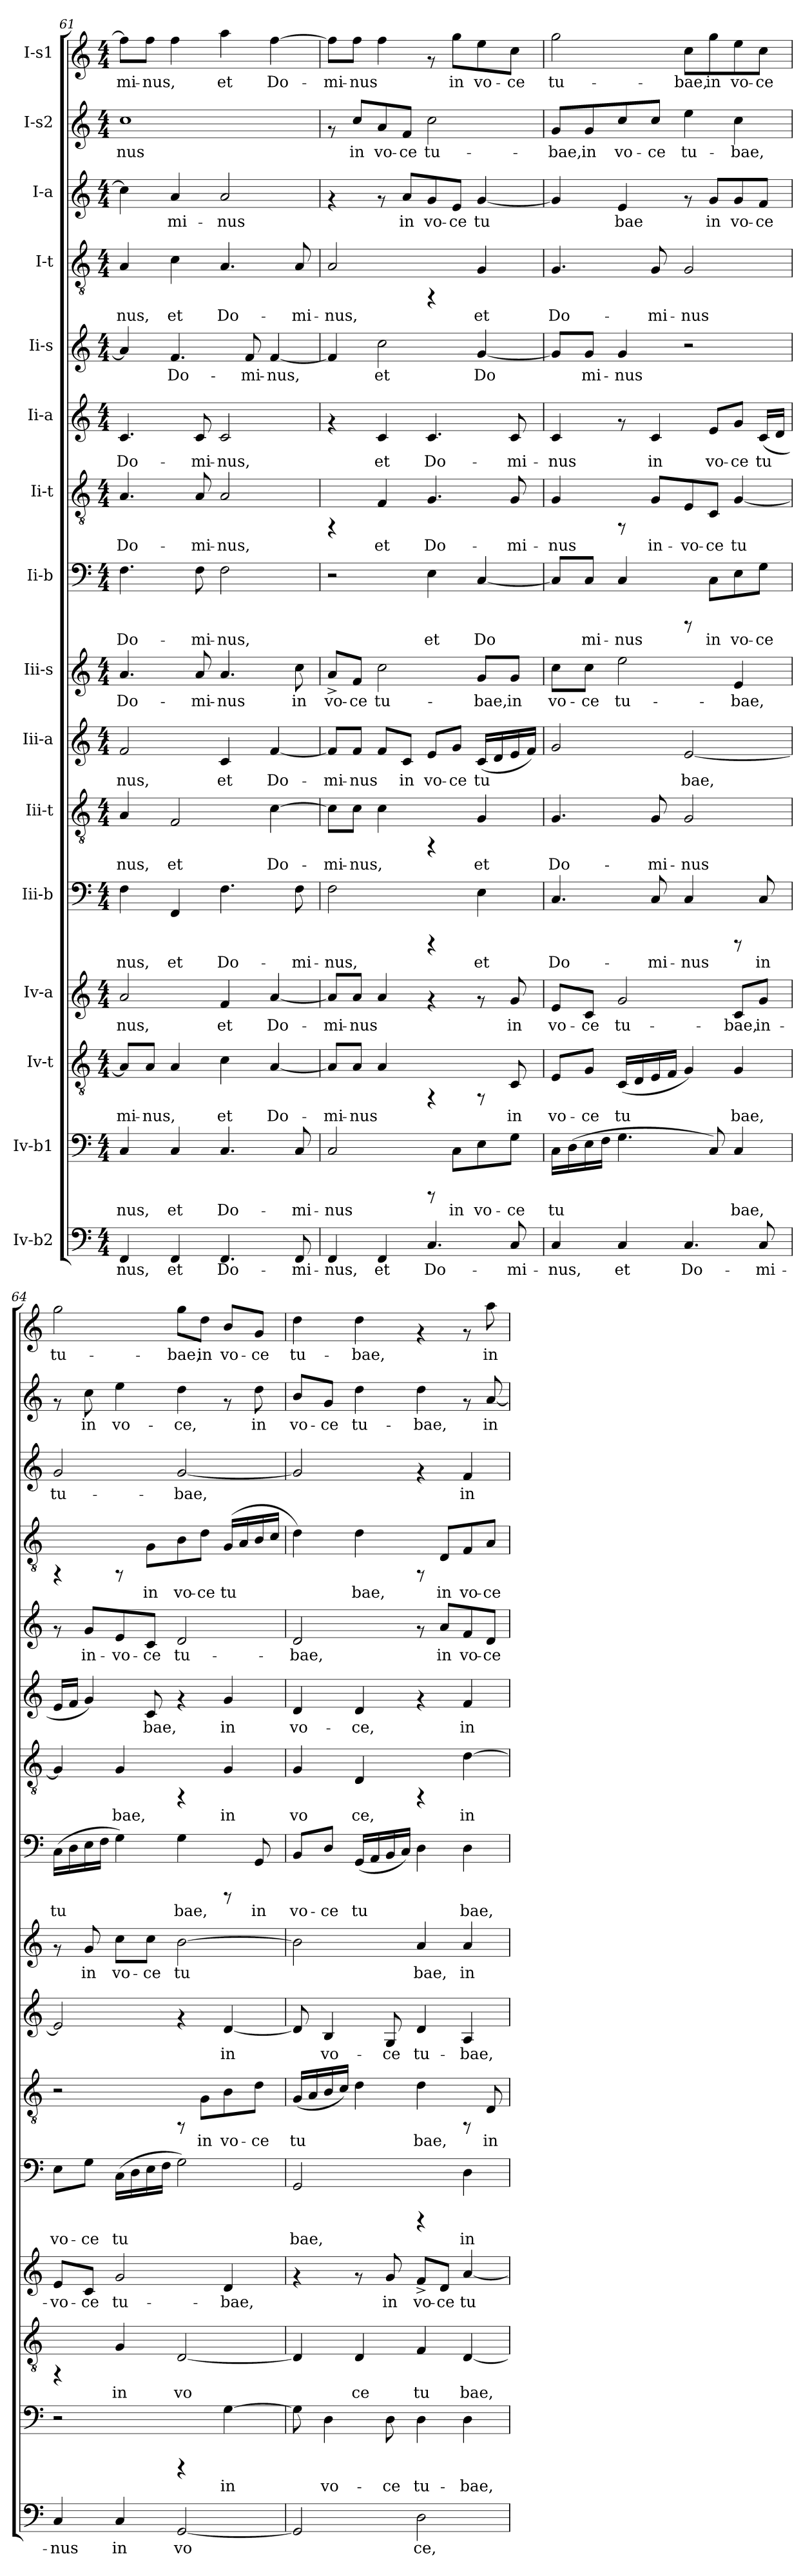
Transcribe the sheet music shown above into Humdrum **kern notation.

**kern	**text	**kern	**text	**kern	**text	**kern	**text	**kern	**text	**kern	**text	**kern	**text	**kern	**text	**kern	**text	**kern	**text	**kern	**text	**kern	**text	**kern	**text	**kern	**text	**kern	**text	**kern	**text
*part16	*part16	*part15	*part15	*part14	*part14	*part13	*part13	*part12	*part12	*part11	*part11	*part10	*part10	*part9	*part9	*part8	*part8	*part7	*part7	*part6	*part6	*part5	*part5	*part4	*part4	*part3	*part3	*part2	*part2	*part1	*part1
*staff16	*staff16	*staff15	*staff15	*staff14	*staff14	*staff13	*staff13	*staff12	*staff12	*staff11	*staff11	*staff10	*staff10	*staff9	*staff9	*staff8	*staff8	*staff7	*staff7	*staff6	*staff6	*staff5	*staff5	*staff4	*staff4	*staff3	*staff3	*staff2	*staff2	*staff1	*staff1
*I"Iv-b2	*	*I"Iv-b1	*	*I"Iv-t	*	*I"Iv-a	*	*I"Iii-b	*	*I"Iii-t	*	*I"Iii-a	*	*I"Iii-s	*	*I"Ii-b	*	*I"Ii-t	*	*I"Ii-a	*	*I"Ii-s	*	*I"I-t	*	*I"I-a	*	*I"I-s2	*	*I"I-s1	*
*clefF4	*	*clefF4	*	*clefGv2	*	*clefG2	*	*clefF4	*	*clefGv2	*	*clefG2	*	*clefG2	*	*clefF4	*	*clefGv2	*	*clefG2	*	*clefG2	*	*clefGv2	*	*clefG2	*	*clefG2	*	*clefG2	*
*k[]	*	*k[]	*	*k[]	*	*k[]	*	*k[]	*	*k[]	*	*k[]	*	*k[]	*	*k[]	*	*k[]	*	*k[]	*	*k[]	*	*k[]	*	*k[]	*	*k[]	*	*k[]	*
*C:	*	*C:	*	*C:	*	*C:	*	*C:	*	*C:	*	*C:	*	*C:	*	*C:	*	*C:	*	*C:	*	*C:	*	*C:	*	*C:	*	*C:	*	*C:	*
*M4/4	*	*M4/4	*	*M4/4	*	*M4/4	*	*M4/4	*	*M4/4	*	*M4/4	*	*M4/4	*	*M4/4	*	*M4/4	*	*M4/4	*	*M4/4	*	*M4/4	*	*M4/4	*	*M4/4	*	*M4/4	*
=61	=61	=61	=61	=61	=61	=61	=61	=61	=61	=61	=61	=61	=61	=61	=61	=61	=61	=61	=61	=61	=61	=61	=61	=61	=61	=61	=61	=61	=61	=61	=61
!	!LO:LY:b:cj	!	!LO:LY:b:cj	!	!LO:LY:b:cj	!	!LO:LY:b:cj	!	!LO:LY:b:cj	!	!LO:LY:b:cj	!	!LO:LY:b:cj	!	!LO:LY:b:cj	!	!LO:LY:b:cj	!	!LO:LY:b:cj	!	!LO:LY:b:cj	!	!LO:LY:b:cj	!	!LO:LY:b:cj	!	!LO:LY:b:cj	!	!LO:LY:b:cj	!	!LO:LY:b:cj
4FF/	-nus,	4C/	-nus,	8A/L]	-mi-	2a/	-nus,	4F\	-nus,	4A/	-nus,	2f/	-nus,	4.a/	Do-	4.F\	Do-	4.A/	Do-	4.c/	Do-	4a/]	.	4A/	-nus,	4cc\]	--	1cc	-nus	8ff\L]	-mi-
!	!	!	!	!	!LO:LY:b:cj	!	!	!	!	!	!	!	!	!	!	!	!	!	!	!	!	!	!	!	!	!	!	!	!	!	!LO:LY:b:cj
.	.	.	.	8A/J	-nus,	.	.	.	.	.	.	.	.	.	.	.	.	.	.	.	.	.	.	.	.	.	.	.	.	8ff\J	-nus,
!	!LO:LY:b:cj	!	!LO:LY:b:cj	!	!LO:LY:b:cj	!	!	!	!LO:LY:b:cj	!	!LO:LY:b:cj	!	!	!	!	!	!	!	!	!	!	!	!LO:LY:b:cj	!	!LO:LY:b:cj	!	!LO:LY:b:cj	!	!	!	!LO:LY:b:cj
4FF/	et	4C/	et	4A/	.	.	.	4FF/	et	2F/	et	.	.	.	.	.	.	.	.	.	.	4.f/	Do-	4c\	et	4a/	-mi-	.	.	4ff\	.
!	!	!	!	!	!	!	!	!	!	!	!	!	!	!	!LO:LY:b:cj	!	!LO:LY:b:cj	!	!LO:LY:b:cj	!	!LO:LY:b:cj	!	!	!	!	!	!	!	!	!	!
.	.	.	.	.	.	.	.	.	.	.	.	.	.	8a/	-mi-	8F\	-mi-	8A/	-mi-	8c/	-mi-	.	.	.	.	.	.	.	.	.	.
!	!LO:LY:b:cj	!	!LO:LY:b:cj	!	!LO:LY:b:cj	!	!LO:LY:b:cj	!	!LO:LY:b:cj	!	!	!	!LO:LY:b:cj	!	!LO:LY:b:cj	!	!LO:LY:b:cj	!	!LO:LY:b:cj	!	!LO:LY:b:cj	!	!	!	!LO:LY:b:cj	!	!LO:LY:b:cj	!	!	!	!LO:LY:b:cj
4.FF/	Do-	4.C/	Do-	4c\	et	4f/	et	4.F\	Do-	.	.	4c/	et	4.a/	-nus	2F\	-nus,	2A/	-nus,	2c/	-nus,	.	.	4.A/	Do-	2a/	-nus	.	.	4aa\	et
!	!	!	!	!	!	!	!	!	!	!	!	!	!	!	!	!	!	!	!	!	!	!	!LO:LY:b:cj	!	!	!	!	!	!	!	!
.	.	.	.	.	.	.	.	.	.	.	.	.	.	.	.	.	.	.	.	.	.	8f/	-mi-	.	.	.	.	.	.	.	.
!	!	!	!	!	!LO:LY:b:cj	!	!LO:LY:b:cj	!	!	!	!LO:LY:b:cj	!	!LO:LY:b:cj	!	!	!	!	!	!	!	!	!	!LO:LY:b:cj	!	!	!	!	!	!	!	!LO:LY:b:cj
.	.	.	.	[<4A/	Do-	[<4a/	Do-	.	.	[>4c\	Do-	[<4f/	Do-	.	.	.	.	.	.	.	.	[<4f/	-nus,	.	.	.	.	.	.	[>4ff\	Do-
!	!LO:LY:b:cj	!	!LO:LY:b:cj	!	!	!	!	!	!LO:LY:b:cj	!	!	!	!	!	!LO:LY:b:cj	!	!	!	!	!	!	!	!	!	!LO:LY:b:cj	!	!	!	!	!	!
8FF/	-mi-	8C/	-mi-	.	.	.	.	8F\	-mi-	.	.	.	.	8cc\	in	.	.	.	.	.	.	.	.	8A/	-mi-	.	.	.	.	.	.
=62	=62	=62	=62	=62	=62	=62	=62	=62	=62	=62	=62	=62	=62	=62	=62	=62	=62	=62	=62	=62	=62	=62	=62	=62	=62	=62	=62	=62	=62	=62	=62
!	!LO:LY:b:cj	!	!LO:LY:b:cj	!	!LO:LY:b:cj	!	!LO:LY:b:cj	!	!LO:LY:b:cj	!	!LO:LY:b:cj	!	!LO:LY:b:cj	!	!LO:LY:b:cj	!	!	!	!	!	!	!	!LO:LY:b:cj	!	!LO:LY:b:cj	!	!	!	!	!	!LO:LY:b:cj
4FF/	-nus,	2C/	-nus	8A/L]	-mi-	8a/L]	-mi-	2F\	-nus,	8c\L]	-mi-	8f/L]	-mi-	8a^>/L	vo-	2r	.	4rFF	.	4rf	.	4f/]	.	2A/	-nus,	4rf	.	8rf	.	8ff\L]	-mi-
!	!	!	!	!	!LO:LY:b:cj	!	!LO:LY:b:cj	!	!	!	!LO:LY:b:cj	!	!LO:LY:b:cj	!	!LO:LY:b:cj	!	!	!	!	!	!	!	!	!	!	!	!	!	!LO:LY:b:cj	!	!LO:LY:b:cj
.	.	.	.	8A/J	-nus-	8a/J	-nus	.	.	8c\J	-nus,	8f/J	-nus	8f/J	-ce	.	.	.	.	.	.	.	.	.	.	.	.	8cc/L	in	8ff\J	-nus
!	!LO:LY:b:cj	!	!	!	!LO:LY:b:cj	!	!LO:LY:b:cj	!	!	!	!LO:LY:b:cj	!	!LO:LY:b:cj	!	!LO:LY:b:cj	!	!	!	!LO:LY:b:cj	!	!LO:LY:b:cj	!	!LO:LY:b:cj	!	!	!	!	!	!LO:LY:b:cj	!	!LO:LY:b:cj
4FF/	et	.	.	4A/	--	4a/	.	.	.	4c\	.	8f/L	.	2cc\	tu-	.	.	4F/	et	4c/	et	2cc\	et	.	.	8rf	.	8a/	vo-	4ff\	.
!	!	!	!	!	!	!	!	!	!	!	!	!	!LO:LY:b:cj	!	!	!	!	!	!	!	!	!	!	!	!	!	!LO:LY:b:cj	!	!LO:LY:b:cj	!	!
.	.	.	.	.	.	.	.	.	.	.	.	8c/J	in	.	.	.	.	.	.	.	.	.	.	.	.	8a/L	in	8f/J	-ce	.	.
!	!LO:LY:b:cj	!	!	!	!	!	!	!	!	!	!	!	!LO:LY:b:cj	!	!	!	!LO:LY:b:cj	!	!LO:LY:b:cj	!	!LO:LY:b:cj	!	!	!	!	!	!LO:LY:b:cj	!	!LO:LY:b:cj	!	!
4.C/	Do-	8rCCC	.	4rFF	.	4rf	.	4rCCC	.	4rFF	.	8e/L	vo-	.	.	4E\	et	4.G/	Do-	4.c/	Do-	.	.	4rFF	.	8g/	vo-	2cc\	tu-	8rf	.
!	!	!	!LO:LY:b:cj	!	!	!	!	!	!	!	!	!	!LO:LY:b:cj	!	!	!	!	!	!	!	!	!	!	!	!	!	!LO:LY:b:cj	!	!	!	!LO:LY:b:cj
.	.	8C\L	in	.	.	.	.	.	.	.	.	8g/J	-ce	.	.	.	.	.	.	.	.	.	.	.	.	8e/J	-ce	.	.	8gg\L	in
!	!	!	!LO:LY:b:cj	!	!	!	!	!	!LO:LY:b:cj	!	!LO:LY:b:cj	!	!LO:LY:b:cj	!	!LO:LY:b:cj	!	!LO:LY:b:cj	!	!	!	!	!	!LO:LY:b:cj	!	!LO:LY:b:cj	!	!LO:LY:b:cj	!	!	!	!LO:LY:b:cj
.	.	8E\	vo-	8rFF	.	8rf	.	4E\	et	4G/	et	(<16c/L	tu-	8g/L	-bae,	[<4C/	Do-	.	.	.	.	[<4g/	Do-	4G/	et	[<4g/	tu-	.	.	8ee\	vo-
!	!	!	!	!	!	!	!	!	!	!	!	!	!LO:LY:b:cj	!	!	!	!	!	!	!	!	!	!	!	!	!	!	!	!	!	!
.	.	.	.	.	.	.	.	.	.	.	.	16d/	--	.	.	.	.	.	.	.	.	.	.	.	.	.	.	.	.	.	.
!	!LO:LY:b:cj	!	!LO:LY:b:cj	!	!LO:LY:b:cj	!	!LO:LY:b:cj	!	!	!	!	!	!LO:LY:b:cj	!	!LO:LY:b:cj	!	!	!	!LO:LY:b:cj	!	!LO:LY:b:cj	!	!	!	!	!	!	!	!	!	!LO:LY:b:cj
8C/	-mi-	8G\J	-ce	8C/	-in	8g/	in	.	.	.	.	16e/	--	8g/J	in	.	.	8G/	-mi-	8c/	-mi-	.	.	.	.	.	.	.	.	8cc\J	-ce
!	!	!	!	!	!	!	!	!	!	!	!	!	!LO:LY:b:cj	!	!	!	!	!	!	!	!	!	!	!	!	!	!	!	!	!	!
.	.	.	.	.	.	.	.	.	.	.	.	16f/J)	--	.	.	.	.	.	.	.	.	.	.	.	.	.	.	.	.	.	.
!!LO:PB:g=z
=63	=63	=63	=63	=63	=63	=63	=63	=63	=63	=63	=63	=63	=63	=63	=63	=63	=63	=63	=63	=63	=63	=63	=63	=63	=63	=63	=63	=63	=63	=63	=63
!	!LO:LY:b:cj	!	!LO:LY:b:cj	!	!LO:LY:b:cj	!	!LO:LY:b:cj	!	!LO:LY:b:cj	!	!LO:LY:b:cj	!	!LO:LY:b:cj	!	!LO:LY:b:cj	!	!LO:LY:b:cj	!	!LO:LY:b:cj	!	!LO:LY:b:cj	!	!LO:LY:b:cj	!	!LO:LY:b:cj	!	!LO:LY:b:cj	!	!LO:LY:b:cj	!	!LO:LY:b:cj
4C/	-nus,	16C\L	tu-	8E/L	vo-	8e/L	vo-	4.C/	Do-	4.G/	Do-	2g/	--	8cc\L	vo-	8C/L]	--	4G/	-nus	4c/	-nus	8g/L]	--	4.G/	Do-	4g/]	--	8g/L	-bae,	2gg\	tu-
!	!	!	!LO:LY:b:cj	!	!	!	!	!	!	!	!	!	!	!	!	!	!	!	!	!	!	!	!	!	!	!	!	!	!	!	!
.	.	(>16D\	--	.	.	.	.	.	.	.	.	.	.	.	.	.	.	.	.	.	.	.	.	.	.	.	.	.	.	.	.
!	!	!	!LO:LY:b:cj	!	!LO:LY:b:cj	!	!LO:LY:b:cj	!	!	!	!	!	!	!	!LO:LY:b:cj	!	!LO:LY:b:cj	!	!	!	!	!	!LO:LY:b:cj	!	!	!	!	!	!LO:LY:b:cj	!	!
.	.	16E\	--	8G/J	-ce	8c/J	-ce	.	.	.	.	.	.	8cc\J	-ce	8C/J	-mi-	.	.	.	.	8g/J	-mi-	.	.	.	.	8g/	in	.	.
!	!	!	!LO:LY:b:cj	!	!	!	!	!	!	!	!	!	!	!	!	!	!	!	!	!	!	!	!	!	!	!	!	!	!	!	!
.	.	16F\J	--	.	.	.	.	.	.	.	.	.	.	.	.	.	.	.	.	.	.	.	.	.	.	.	.	.	.	.	.
!	!LO:LY:b:cj	!	!LO:LY:b:cj	!	!LO:LY:b:cj	!	!LO:LY:b:cj	!	!	!	!	!	!	!	!LO:LY:b:cj	!	!LO:LY:b:cj	!	!	!	!	!	!LO:LY:b:cj	!	!	!	!LO:LY:b:cj	!	!LO:LY:b:cj	!	!
4C/	et	4.G\	--	(<16C/L	tu-	2g/	tu-	.	.	.	.	.	.	2ee\	tu-	4C/	-nus	8rFF	.	8rf	.	4g/	-nus	.	.	4e/	-bae	8cc/	vo-	.	.
!	!	!	!	!	!LO:LY:b:cj	!	!	!	!	!	!	!	!	!	!	!	!	!	!	!	!	!	!	!	!	!	!	!	!	!	!
.	.	.	.	16D/	--	.	.	.	.	.	.	.	.	.	.	.	.	.	.	.	.	.	.	.	.	.	.	.	.	.	.
!	!	!	!	!	!LO:LY:b:cj	!	!	!	!LO:LY:b:cj	!	!LO:LY:b:cj	!	!	!	!	!	!	!	!LO:LY:b:cj	!	!LO:LY:b:cj	!	!	!	!LO:LY:b:cj	!	!	!	!LO:LY:b:cj	!	!
.	.	.	.	16E/	--	.	.	8C/	-mi-	8G/	-mi-	.	.	.	.	.	.	8G/L	in-	4c/	in	.	.	8G/	-mi-	.	.	8cc/J	-ce	.	.
!	!	!	!	!	!LO:LY:b:cj	!	!	!	!	!	!	!	!	!	!	!	!	!	!	!	!	!	!	!	!	!	!	!	!	!	!
.	.	.	.	16F/J	--	.	.	.	.	.	.	.	.	.	.	.	.	.	.	.	.	.	.	.	.	.	.	.	.	.	.
!	!LO:LY:b:cj	!	!	!	!LO:LY:b:cj	!	!	!	!LO:LY:b:cj	!	!LO:LY:b:cj	!	!LO:LY:b:cj	!	!	!	!	!	!LO:LY:b:cj	!	!	!	!	!	!LO:LY:b:cj	!	!	!	!LO:LY:b:cj	!	!LO:LY:b:cj
4.C/	Do-	.	.	4G/)	--	.	.	4C/	-nus	2G/	-nus	[<2e/	-bae,	.	.	8rCCC	.	8E/	-vo-	.	.	2r	.	2G/	-nus	8rf	.	4ee\	tu-	8cc\L	-bae,
!	!	!	!LO:LY:b:cj	!	!	!	!	!	!	!	!	!	!	!	!	!	!LO:LY:b:cj	!	!LO:LY:b:cj	!	!LO:LY:b:cj	!	!	!	!	!	!LO:LY:b:cj	!	!	!	!LO:LY:b:cj
.	.	8C/)	--	.	.	.	.	.	.	.	.	.	.	.	.	8C\L	in	8C/J	-ce	8e/L	vo-	.	.	.	.	8g/L	in	.	.	8gg\	in
!	!	!	!LO:LY:b:cj	!	!LO:LY:b:cj	!	!LO:LY:b:cj	!	!	!	!	!	!	!	!LO:LY:b:cj	!	!LO:LY:b:cj	!	!LO:LY:b:cj	!	!LO:LY:b:cj	!	!	!	!	!	!LO:LY:b:cj	!	!LO:LY:b:cj	!	!LO:LY:b:cj
.	.	4C/	-bae,	4G/	-bae,	8c/L	-bae,	8rCCC	.	.	.	.	.	4e/	-bae,	8E\	vo-	[<4G/	tu-	8g/J	-ce	.	.	.	.	8g/	vo-	4cc\	-bae,	8ee\	vo-
!	!LO:LY:b:cj	!	!	!	!	!	!LO:LY:b:cj	!	!LO:LY:b:cj	!	!	!	!	!	!	!	!LO:LY:b:cj	!	!	!	!LO:LY:b:cj	!	!	!	!	!	!LO:LY:b:cj	!	!	!	!LO:LY:b:cj
8C/	-mi-	.	.	.	.	8g/J	in-	8C/	in	.	.	.	.	.	.	8G\J	-ce	.	.	(<16c/L	tu-	.	.	.	.	8f/J	-ce	.	.	8cc\J	-ce
!	!	!	!	!	!	!	!	!	!	!	!	!	!	!	!	!	!	!	!	!	!LO:LY:b:cj	!	!	!	!	!	!	!	!	!	!
.	.	.	.	.	.	.	.	.	.	.	.	.	.	.	.	.	.	.	.	16d/J	--	.	.	.	.	.	.	.	.	.	.
=64	=64	=64	=64	=64	=64	=64	=64	=64	=64	=64	=64	=64	=64	=64	=64	=64	=64	=64	=64	=64	=64	=64	=64	=64	=64	=64	=64	=64	=64	=64	=64
!	!LO:LY:b:cj	!	!	!	!	!	!LO:LY:b:cj	!	!LO:LY:b:cj	!	!	!	!LO:LY:b:cj	!	!	!	!LO:LY:b:cj	!	!LO:LY:b:cj	!	!LO:LY:b:cj	!	!	!	!	!	!LO:LY:b:cj	!	!	!	!LO:LY:b:cj
4C/	-nus	2r	.	4rFF	.	8e/L	-vo-	8E\L	vo-	2r	.	2e/]	.	8rf	.	(>16C\L	tu-	4G/]	--	16e/L	--	8rf	.	4rFF	.	2g/	tu-	8rf	.	2gg\	tu-
!	!	!	!	!	!	!	!	!	!	!	!	!	!	!	!	!	!LO:LY:b:cj	!	!	!	!LO:LY:b:cj	!	!	!	!	!	!	!	!	!	!
.	.	.	.	.	.	.	.	.	.	.	.	.	.	.	.	16D\	--	.	.	16f/J	--	.	.	.	.	.	.	.	.	.	.
!	!	!	!	!	!	!	!LO:LY:b:cj	!	!LO:LY:b:cj	!	!	!	!	!	!LO:LY:b:cj	!	!LO:LY:b:cj	!	!	!	!LO:LY:b:cj	!	!LO:LY:b:cj	!	!	!	!	!	!LO:LY:b:cj	!	!
.	.	.	.	.	.	8c/J	-ce	8G\J	-ce	.	.	.	.	8g/	in	16E\	--	.	.	4g/)	--	8g/L	in-	.	.	.	.	8cc\	in	.	.
!	!	!	!	!	!	!	!	!	!	!	!	!	!	!	!	!	!LO:LY:b:cj	!	!	!	!	!	!	!	!	!	!	!	!	!	!
.	.	.	.	.	.	.	.	.	.	.	.	.	.	.	.	16F\J	--	.	.	.	.	.	.	.	.	.	.	.	.	.	.
!	!LO:LY:b:cj	!	!	!	!LO:LY:b:cj	!	!LO:LY:b:cj	!	!LO:LY:b:cj	!	!	!	!	!	!LO:LY:b:cj	!	!LO:LY:b:cj	!	!LO:LY:b:cj	!	!	!	!LO:LY:b:cj	!	!	!	!	!	!LO:LY:b:cj	!	!
4C/	in	.	.	4G/	in	2g/	tu-	(>16C\L	tu-	.	.	.	.	8cc\L	vo-	4G\)	--	4G/	-bae,	.	.	8e/	-vo-	8rFF	.	.	.	4ee\	vo-	.	.
!	!	!	!	!	!	!	!	!	!LO:LY:b:cj	!	!	!	!	!	!	!	!	!	!	!	!	!	!	!	!	!	!	!	!	!	!
.	.	.	.	.	.	.	.	16D\	--	.	.	.	.	.	.	.	.	.	.	.	.	.	.	.	.	.	.	.	.	.	.
!	!	!	!	!	!	!	!	!	!LO:LY:b:cj	!	!	!	!	!	!LO:LY:b:cj	!	!	!	!	!	!LO:LY:b:cj	!	!LO:LY:b:cj	!	!LO:LY:b:cj	!	!	!	!	!	!
.	.	.	.	.	.	.	.	16E\	--	.	.	.	.	8cc\J	-ce	.	.	.	.	8c/	-bae,	8c/J	-ce	8G\L	in	.	.	.	.	.	.
!	!	!	!	!	!	!	!	!	!LO:LY:b:cj	!	!	!	!	!	!	!	!	!	!	!	!	!	!	!	!	!	!	!	!	!	!
.	.	.	.	.	.	.	.	16F\J	--	.	.	.	.	.	.	.	.	.	.	.	.	.	.	.	.	.	.	.	.	.	.
!	!LO:LY:b:cj	!	!	!	!LO:LY:b:cj	!	!	!	!LO:LY:b:cj	!	!	!	!	!	!LO:LY:b:cj	!	!LO:LY:b:cj	!	!	!	!	!	!LO:LY:b:cj	!	!LO:LY:b:cj	!	!LO:LY:b:cj	!	!LO:LY:b:cj	!	!LO:LY:b:cj
[<2GG/	vo-	4rCCC	.	[<2D/	vo-	.	.	2G\)	--	8rFF	.	4rf	.	[>2b\	tu-	4G\	-bae,	4rFF	.	4rf	.	2d/	tu-	8B\	vo-	[<2g/	-bae,	4dd\	-ce,	8gg\L	-bae,
!	!	!	!	!	!	!	!	!	!	!	!LO:LY:b:cj	!	!	!	!	!	!	!	!	!	!	!	!	!	!LO:LY:b:cj	!	!	!	!	!	!LO:LY:b:cj
.	.	.	.	.	.	.	.	.	.	8G\L	in	.	.	.	.	.	.	.	.	.	.	.	.	8d\J	-ce	.	.	.	.	8dd\J	in
!	!	!	!LO:LY:b:cj	!	!	!	!LO:LY:b:cj	!	!	!	!LO:LY:b:cj	!	!LO:LY:b:cj	!	!	!	!	!	!LO:LY:b:cj	!	!LO:LY:b:cj	!	!	!	!LO:LY:b:cj	!	!	!	!	!	!LO:LY:b:cj
.	.	[>4G\	in	.	.	4d/	-bae,	.	.	8B\	vo-	[<4d/	in	.	.	8rCCC	.	4G/	in	4g/	in	.	.	(<16G/L	tu-	.	.	8rf	.	8b/L	vo-
!	!	!	!	!	!	!	!	!	!	!	!	!	!	!	!	!	!	!	!	!	!	!	!	!	!LO:LY:b:cj	!	!	!	!	!	!
.	.	.	.	.	.	.	.	.	.	.	.	.	.	.	.	.	.	.	.	.	.	.	.	16A/	--	.	.	.	.	.	.
!	!	!	!	!	!	!	!	!	!	!	!LO:LY:b:cj	!	!	!	!	!	!LO:LY:b:cj	!	!	!	!	!	!	!	!LO:LY:b:cj	!	!	!	!LO:LY:b:cj	!	!LO:LY:b:cj
.	.	.	.	.	.	.	.	.	.	8d\J	-ce	.	.	.	.	8GG/	in	.	.	.	.	.	.	16B/	--	.	.	8dd\	in	8g/J	-ce
!	!	!	!	!	!	!	!	!	!	!	!	!	!	!	!	!	!	!	!	!	!	!	!	!	!LO:LY:b:cj	!	!	!	!	!	!
.	.	.	.	.	.	.	.	.	.	.	.	.	.	.	.	.	.	.	.	.	.	.	.	16c/J	--	.	.	.	.	.	.
=65	=65	=65	=65	=65	=65	=65	=65	=65	=65	=65	=65	=65	=65	=65	=65	=65	=65	=65	=65	=65	=65	=65	=65	=65	=65	=65	=65	=65	=65	=65	=65
!	!LO:LY:b:cj	!	!LO:LY:b:cj	!	!LO:LY:b:cj	!	!	!	!LO:LY:b:cj	!	!LO:LY:b:cj	!	!LO:LY:b:cj	!	!LO:LY:b:cj	!	!LO:LY:b:cj	!	!LO:LY:b:cj	!	!LO:LY:b:cj	!	!LO:LY:b:cj	!	!LO:LY:b:cj	!	!LO:LY:b:cj	!	!LO:LY:b:cj	!	!LO:LY:b:cj
2GG/]	--	8G\]	.	4D/]	--	4rf	.	2GG/	-bae,	(<16G/L	tu-	8d/]	.	2b\]	--	8BB/L	vo-	4G/	vo	4d/	vo-	2d/	-bae,	4d\)	--	2g/]	.	8b/L	vo-	4dd\	tu-
!	!	!	!	!	!	!	!	!	!	!	!LO:LY:b:cj	!	!	!	!	!	!	!	!	!	!	!	!	!	!	!	!	!	!	!	!
.	.	.	.	.	.	.	.	.	.	16A/	--	.	.	.	.	.	.	.	.	.	.	.	.	.	.	.	.	.	.	.	.
!	!	!	!LO:LY:b:cj	!	!	!	!	!	!	!	!LO:LY:b:cj	!	!LO:LY:b:cj	!	!	!	!LO:LY:b:cj	!	!	!	!	!	!	!	!	!	!	!	!LO:LY:b:cj	!	!
.	.	4D\	vo-	.	.	.	.	.	.	16B/	--	4B/	vo-	.	.	8D/J	-ce	.	.	.	.	.	.	.	.	.	.	8g/J	-ce	.	.
!	!	!	!	!	!	!	!	!	!	!	!LO:LY:b:cj	!	!	!	!	!	!	!	!	!	!	!	!	!	!	!	!	!	!	!	!
.	.	.	.	.	.	.	.	.	.	16c/J)	--	.	.	.	.	.	.	.	.	.	.	.	.	.	.	.	.	.	.	.	.
!	!	!	!	!	!LO:LY:b:cj	!	!	!	!	!	!LO:LY:b:cj	!	!	!	!	!	!LO:LY:b:cj	!	!LO:LY:b:cj	!	!LO:LY:b:cj	!	!	!	!LO:LY:b:cj	!	!	!	!LO:LY:b:cj	!	!LO:LY:b:cj
.	.	.	.	4D/	-ce	8rf	.	.	.	4d\	--	.	.	.	.	(<16GG/L	tu-	4D/	ce,	4d/	-ce,	.	.	4d\	-bae,	.	.	4dd\	tu-	4dd\	-bae,
!	!	!	!	!	!	!	!	!	!	!	!	!	!	!	!	!	!LO:LY:b:cj	!	!	!	!	!	!	!	!	!	!	!	!	!	!
.	.	.	.	.	.	.	.	.	.	.	.	.	.	.	.	16AA/	--	.	.	.	.	.	.	.	.	.	.	.	.	.	.
!	!	!	!LO:LY:b:cj	!	!	!	!LO:LY:b:cj	!	!	!	!	!	!LO:LY:b:cj	!	!	!	!LO:LY:b:cj	!	!	!	!	!	!	!	!	!	!	!	!	!	!
.	.	8D\	-ce	.	.	8g/	in	.	.	.	.	8G/	-ce	.	.	16BB/	--	.	.	.	.	.	.	.	.	.	.	.	.	.	.
!	!	!	!	!	!	!	!	!	!	!	!	!	!	!	!	!	!LO:LY:b:cj	!	!	!	!	!	!	!	!	!	!	!	!	!	!
.	.	.	.	.	.	.	.	.	.	.	.	.	.	.	.	16C/J)	--	.	.	.	.	.	.	.	.	.	.	.	.	.	.
!	!LO:LY:b:cj	!	!LO:LY:b:cj	!	!LO:LY:b:cj	!	!LO:LY:b:cj	!	!	!	!LO:LY:b:cj	!	!LO:LY:b:cj	!	!LO:LY:b:cj	!	!LO:LY:b:cj	!	!	!	!	!	!	!	!	!	!	!	!LO:LY:b:cj	!	!
2D\	-ce,	4D\	tu-	4F/	tu	8f^>/L	vo-	4rCCC	.	4d\	-bae,	4d/	tu-	4a/	-bae,	4D\	--	4rFF	.	4rf	.	8rf	.	8rFF	.	4rf	.	4dd\	-bae,	4rf	.
!	!	!	!	!	!	!	!LO:LY:b:cj	!	!	!	!	!	!	!	!	!	!	!	!	!	!	!	!LO:LY:b:cj	!	!LO:LY:b:cj	!	!	!	!	!	!
.	.	.	.	.	.	8d/J	-ce	.	.	.	.	.	.	.	.	.	.	.	.	.	.	8a/L	in	8D/L	in	.	.	.	.	.	.
!	!	!	!LO:LY:b:cj	!	!LO:LY:b:cj	!	!LO:LY:b:cj	!	!LO:LY:b:cj	!	!	!	!LO:LY:b:cj	!	!LO:LY:b:cj	!	!LO:LY:b:cj	!	!LO:LY:b:cj	!	!LO:LY:b:cj	!	!LO:LY:b:cj	!	!LO:LY:b:cj	!	!LO:LY:b:cj	!	!	!	!
.	.	4D\	-bae,	[<4D/	bae,	[<4a/	tu-	4D\	in	8rFF	.	4A/	-bae,	4a/	in	4D\	-bae,	[>4d\	in	4f/	in	8f/	vo-	8F/	vo-	4f/	in	8rf	.	8rf	.
!	!	!	!	!	!	!	!	!	!	!	!LO:LY:b:cj	!	!	!	!	!	!	!	!	!	!	!	!LO:LY:b:cj	!	!LO:LY:b:cj	!	!	!	!LO:LY:b:cj	!	!LO:LY:b:cj
.	.	.	.	.	.	.	.	.	.	8D/	in	.	.	.	.	.	.	.	.	.	.	8d/J	-ce	8A/J	-ce	.	.	[<8a/	in	8aa\	in
=	=	=	=	=	=	=	=	=	=	=	=	=	=	=	=	=	=	=	=	=	=	=	=	=	=	=	=	=	=	=	=
*-	*-	*-	*-	*-	*-	*-	*-	*-	*-	*-	*-	*-	*-	*-	*-	*-	*-	*-	*-	*-	*-	*-	*-	*-	*-	*-	*-	*-	*-	*-	*-
